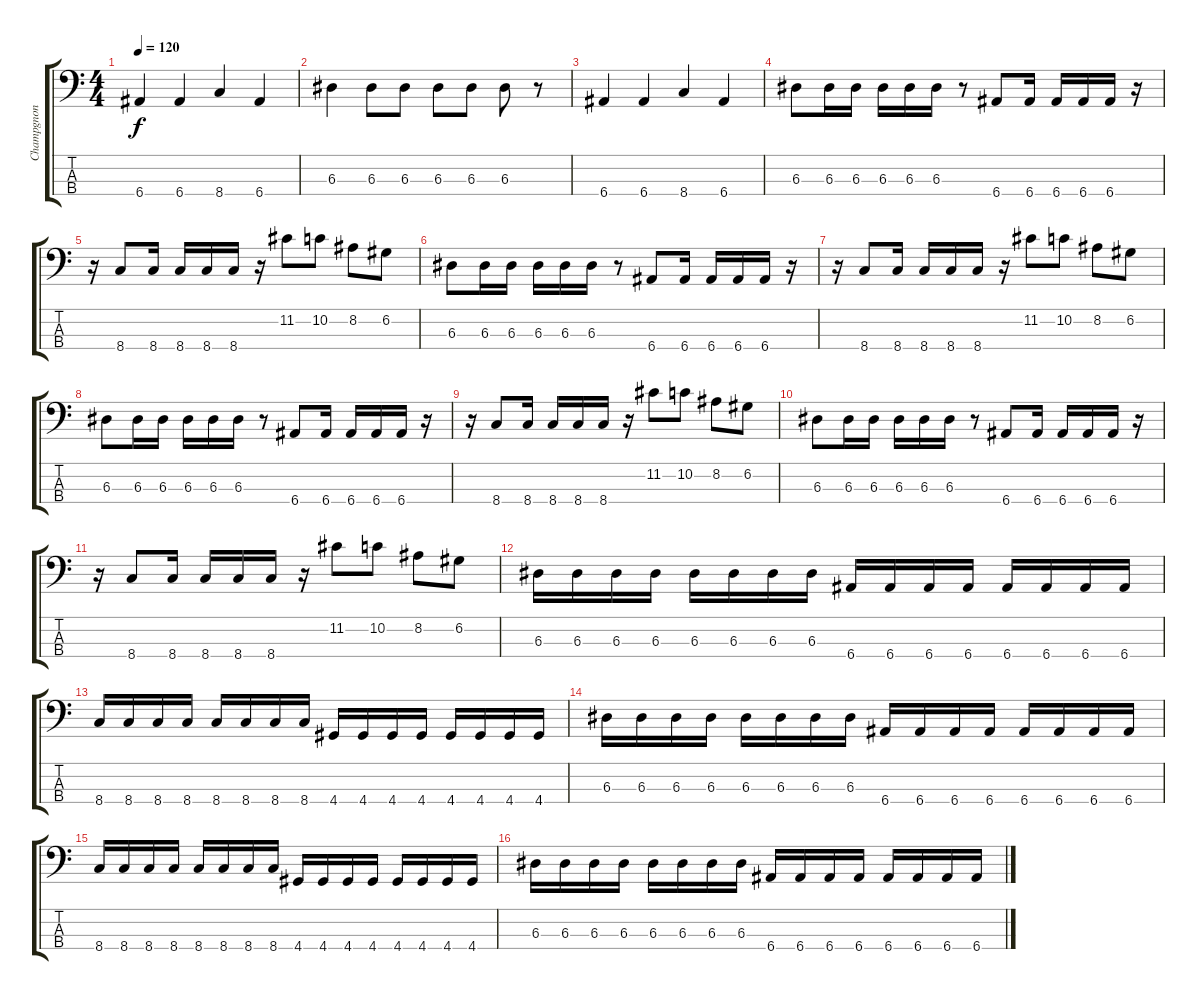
\track ("Champgnon" "Champgnon") {instrument electricbassfinger}
\staff {score tabs}
\tuning (G2 D2 A1 E1) {hide}
\ts (4 4)
\tempo 120
\clef f4
\ks c
6.4.4{dy f} 6.4.4 8.4.4 6.4.4 |
6.3.4 6.3.8 6.3.8 6.3.8 6.3.8 6.3.8 r.8 |
6.4.4 6.4.4 8.4.4 6.4.4 |
6.3.8 6.3.16 6.3.16 6.3.16 6.3.16 6.3.16 r.8 6.4.8 6.4.16 6.4.16 6.4.16 6.4.16 r.16 |
r.16 8.4.8 8.4.16 8.4.16 8.4.16 8.4.16 r.16 11.2.8 10.2.8 8.2.8 6.2.8 |
6.3.8 6.3.16 6.3.16 6.3.16 6.3.16 6.3.16 r.8 6.4.8 6.4.16 6.4.16 6.4.16 6.4.16 r.16 |
r.16 8.4.8 8.4.16 8.4.16 8.4.16 8.4.16 r.16 11.2.8 10.2.8 8.2.8 6.2.8 |
6.3.8 6.3.16 6.3.16 6.3.16 6.3.16 6.3.16 r.8 6.4.8 6.4.16 6.4.16 6.4.16 6.4.16 r.16 |
r.16 8.4.8 8.4.16 8.4.16 8.4.16 8.4.16 r.16 11.2.8 10.2.8 8.2.8 6.2.8 |
6.3.8 6.3.16 6.3.16 6.3.16 6.3.16 6.3.16 r.8 6.4.8 6.4.16 6.4.16 6.4.16 6.4.16 r.16 |
r.16 8.4.8 8.4.16 8.4.16 8.4.16 8.4.16 r.16 11.2.8 10.2.8 8.2.8 6.2.8 |
6.3.16 6.3.16 6.3.16 6.3.16 6.3.16 6.3.16 6.3.16 6.3.16 6.4.16 6.4.16 6.4.16 6.4.16 6.4.16 6.4.16 6.4.16 6.4.16 |
8.4.16 8.4.16 8.4.16 8.4.16 8.4.16 8.4.16 8.4.16 8.4.16 4.4.16 4.4.16 4.4.16 4.4.16 4.4.16 4.4.16 4.4.16 4.4.16 |
6.3.16 6.3.16 6.3.16 6.3.16 6.3.16 6.3.16 6.3.16 6.3.16 6.4.16 6.4.16 6.4.16 6.4.16 6.4.16 6.4.16 6.4.16 6.4.16 |
8.4.16 8.4.16 8.4.16 8.4.16 8.4.16 8.4.16 8.4.16 8.4.16 4.4.16 4.4.16 4.4.16 4.4.16 4.4.16 4.4.16 4.4.16 4.4.16 |
6.3.16 6.3.16 6.3.16 6.3.16 6.3.16 6.3.16 6.3.16 6.3.16 6.4.16 6.4.16 6.4.16 6.4.16 6.4.16 6.4.16 6.4.16 6.4.16
